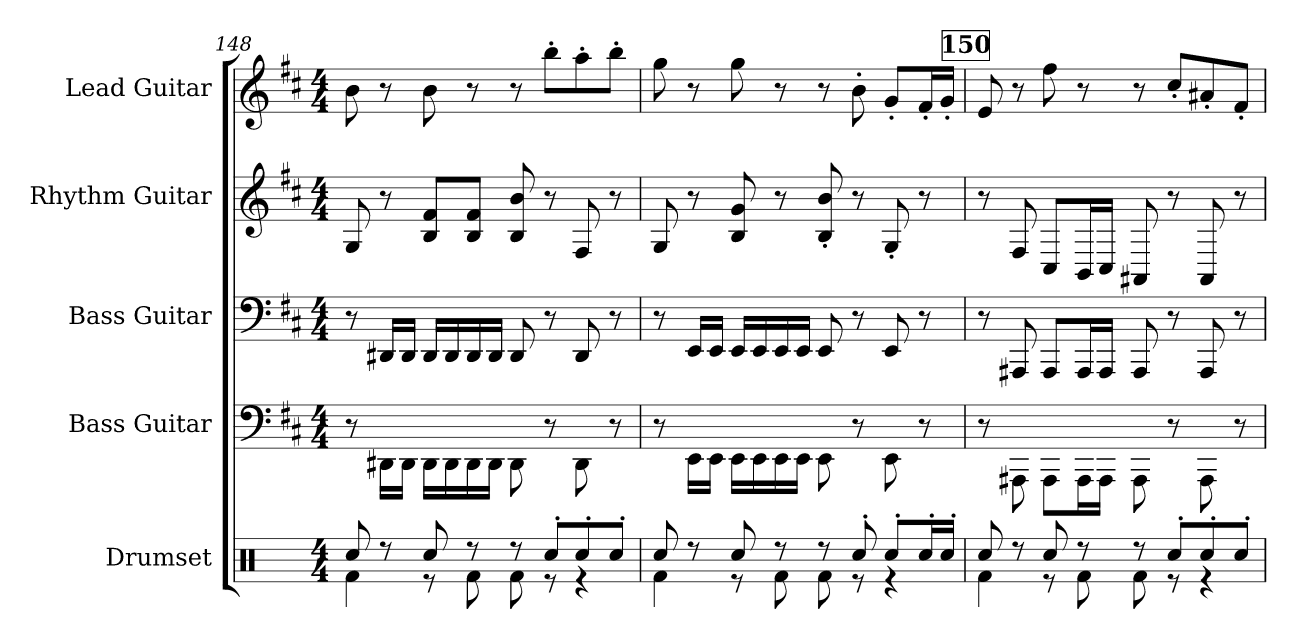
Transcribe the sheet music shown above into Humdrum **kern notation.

**kern	**kern	**kern	**kern	**kern
*part5	*part4	*part3	*part2	*part1
*staff5	*staff4	*staff3	*staff2	*staff1
*I"Drumset	*I"Bass Guitar	*I"Bass Guitar	*I"Rhythm Guitar	*I"Lead Guitar
*I'Drs.	*I'Bass	*I'Bass	*I'Rt.	*I'Ld.
*clefX	*	*clefF4	*clefG2	*clefG2
*k[]	*k[f#c#]	*k[f#c#]	*k[f#c#]	*k[f#c#]
*M4/4	*M4/4	*M4/4	*M4/4	*M4/4
=148	=148	=148	=148	=148
*^	*	*	*	*
8Rcc/	4Rf\	8r	8r	8G/	8b\
8r	.	16DD#X\LL	16DD#X/LL	8r	8r
.	.	16DD#\JJ	16DD#/JJ	.	.
8Rcc/	8r	16DD#\LL	16DD#/LL	8B/ 8f#/L	8b\
.	.	16DD#\	16DD#/	.	.
8r	8Rf\	16DD#\	16DD#/	8B/ 8f#/J	8r
.	.	16DD#\JJ	16DD#/JJ	.	.
8r	8Rf\	8DD#\	8DD#/	8B/ 8b/	8r
8Rcc'/L	8r	8r	8r	8r	8bb'\L
8Rcc'/	4r	8DD#\	8DD#/	8F#/	8aa'\
8Rcc'/J	.	8r	8r	8r	8bb'\J
=149	=149	=149	=149	=149	=149
8Rcc/	4Rf\	8r	8r	8G/	8gg\
8r	.	16EE\LL	16EE/LL	8r	8r
.	.	16EE\JJ	16EE/JJ	.	.
8Rcc/	8r	16EE\LL	16EE/LL	8B/ 8g/	8gg\
.	.	16EE\	16EE/	.	.
8r	8Rf\	16EE\	16EE/	8r	8r
.	.	16EE\JJ	16EE/JJ	.	.
8r	8Rf\	8EE\	8EE/	8B/' 8b/'	8r
8Rcc'/	8r	8r	8r	8r	8b'\
8Rcc'/L	4r	8EE\	8EE/	8G'/	8g'/L
16Rcc'/L	.	8r	8r	8r	16f#'/L
16Rcc'/JJ	.	.	.	.	16g'/JJ
!!LO:LB:g=z
!!LO:REH:place=s1:a:B:fs=14:t=150
=150	=150	=150	=150	=150	=150
8Rcc/	4Rf\	8r	8r	8r	8e/
8r	.	8AAA#X\	8AAA#X/	8F#/	8r
8Rcc/	8r	8AAA#\L	8AAA#/L	8C#/L	8ff#\
8r	8Rf\	16AAA#\L	16AAA#/L	16BB/L	8r
.	.	16AAA#\JJ	16AAA#/JJ	16C#/JJ	.
8r	8Rf\	8AAA#\	8AAA#/	8AA#X/	8r
8Rcc'/L	8r	8r	8r	8r	8cc#'/L
8Rcc'/	4r	8AAA#\	8AAA#/	8AA#/	8a#X'/
8Rcc'/J	.	8r	8r	8r	8f#'/J
*v	*v	*	*	*	*
=	=	=	=	=
*-	*-	*-	*-	*-
